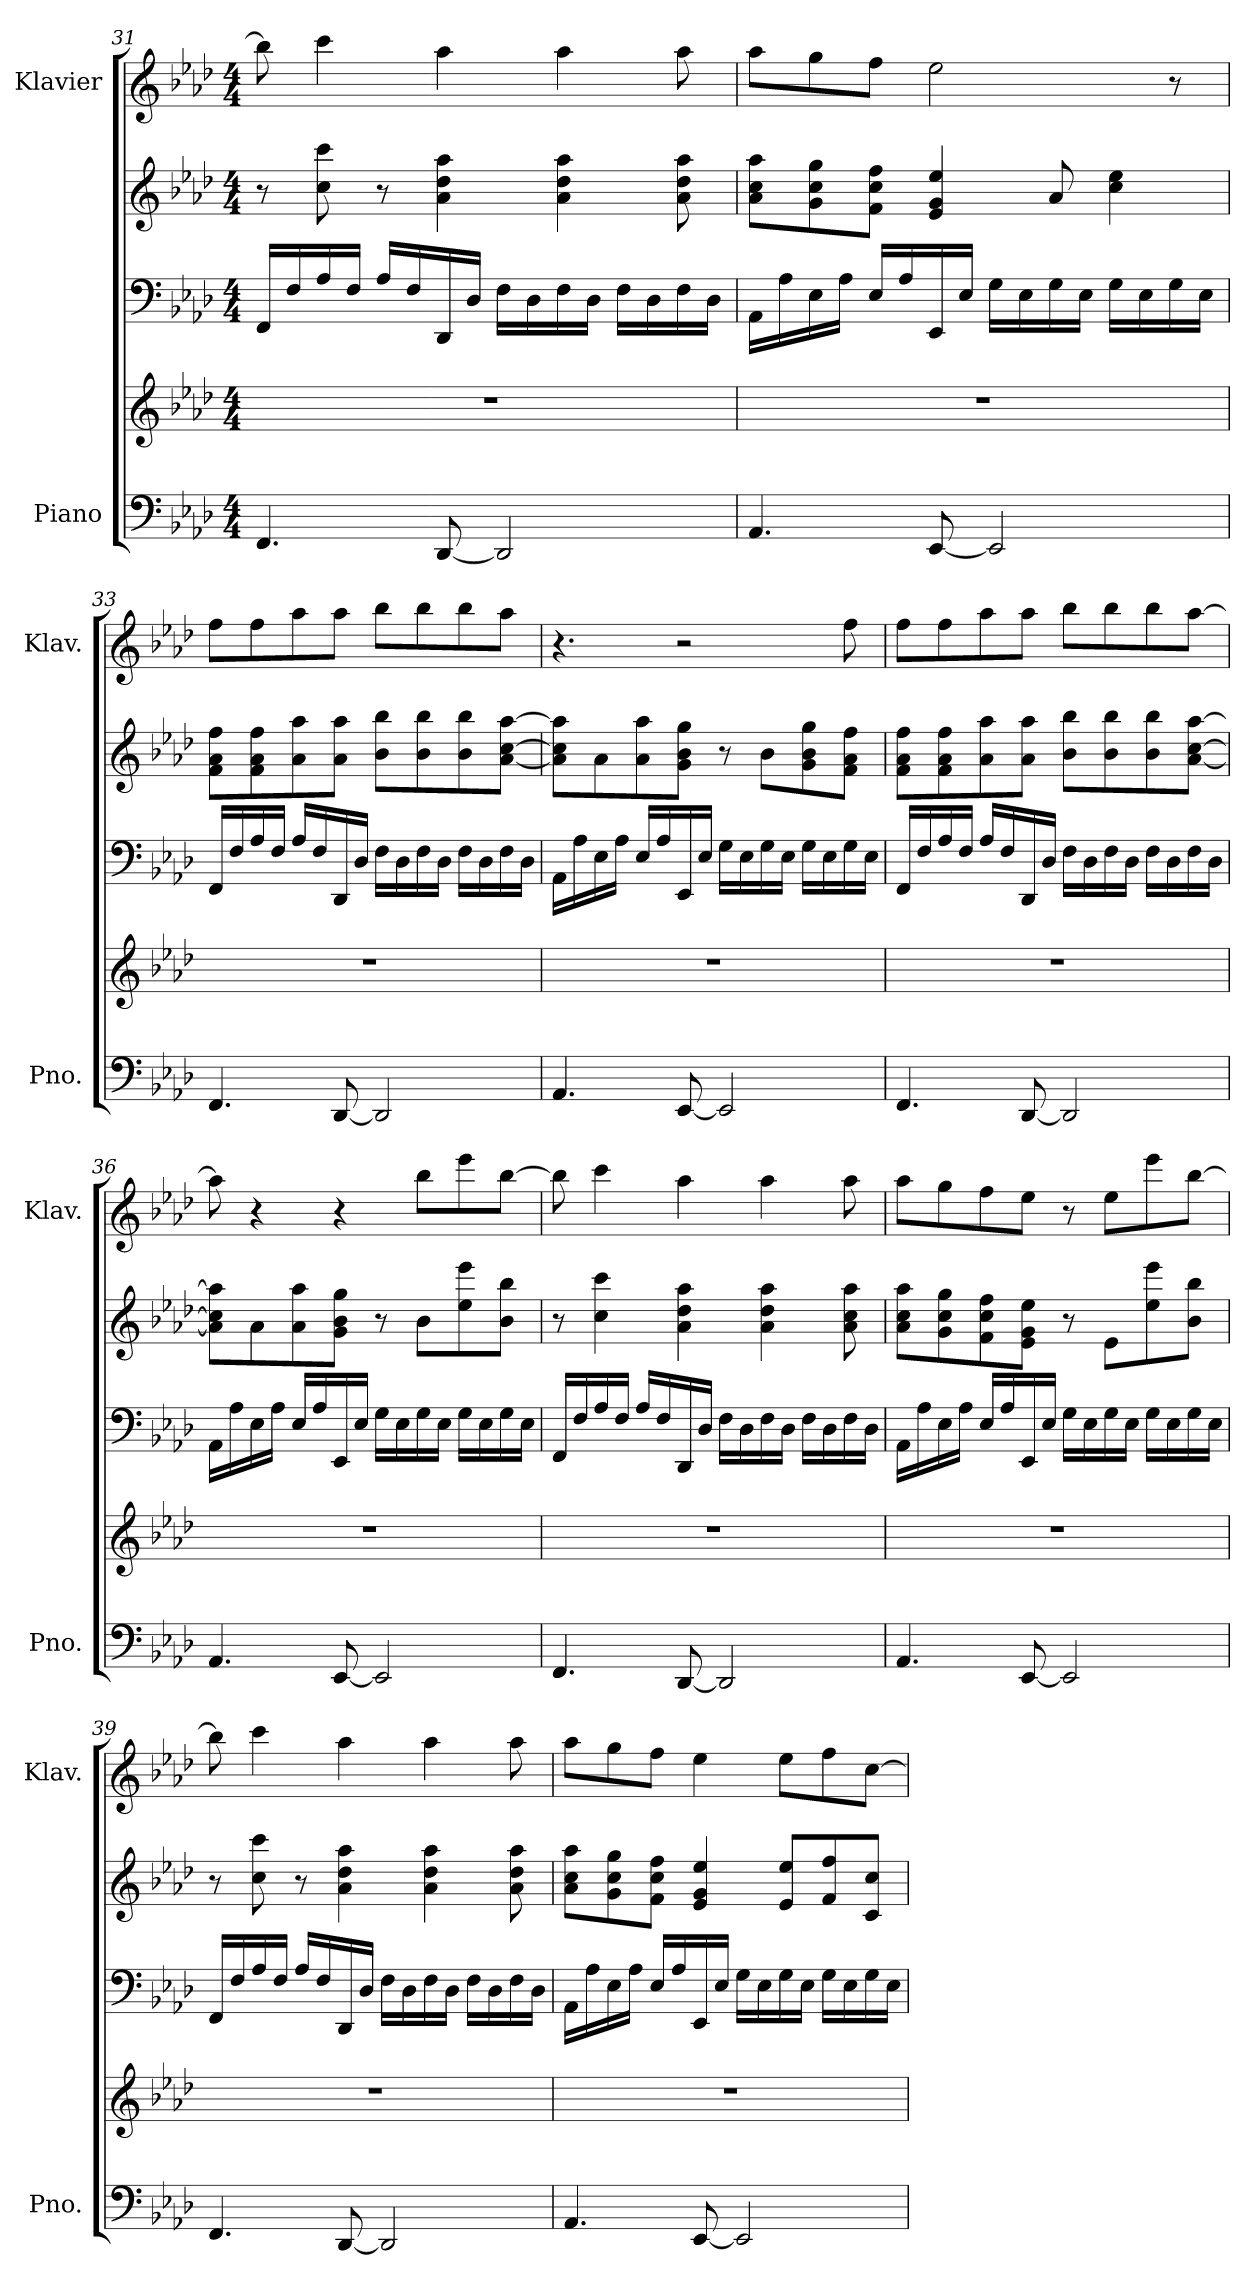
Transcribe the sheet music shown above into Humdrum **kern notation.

**kern	**kern	**kern	**kern	**kern
*part2	*part2	*part2	*part2	*part1
*staff5	*staff4	*staff3	*staff2	*staff1
*I"Piano	*	*	*	*I"Klavier
*I'Pno.	*	*	*	*I'Klav.
!!LO:PB:g=z
*clefF4	*clefG2	*clefF4	*clefG2	*clefG2
*k[b-e-a-d-]	*k[b-e-a-d-]	*k[b-e-a-d-]	*k[b-e-a-d-]	*k[b-e-a-d-]
*M4/4	*M4/4	*M4/4	*M4/4	*M4/4
=31	=31	=31	=31	=31
4.FF/	1r	16FF/LL	8r	8bb-\]
.	.	16F/	.	.
.	.	16A-/	8cc\ 8ccc\	4ccc\
.	.	16F/JJ	.	.
.	.	16A-/LL	8r	.
.	.	16F/	.	.
[8DD-/	.	16DD-/	4a-\ 4dd-\ 4aa-\	4aa-\
.	.	16D-/JJ	.	.
2DD-/]	.	16F\LL	.	.
.	.	16D-\	.	.
.	.	16F\	4a-\ 4dd-\ 4aa-\	4aa-\
.	.	16D-\JJ	.	.
.	.	16F\LL	.	.
.	.	16D-\	.	.
.	.	16F\	8a-\ 8dd-\ 8aa-\	8aa-\
.	.	16D-\JJ	.	.
=32	=32	=32	=32	=32
4.AA-/	1r	16AA-\LL	8a-\ 8cc\ 8aa-\L	8aa-\L
.	.	16A-\	.	.
.	.	16E-\	8g\ 8cc\ 8gg\	8gg\
.	.	16A-\JJ	.	.
.	.	16E-/LL	8f\ 8cc\ 8ff\J	8ff\J
.	.	16A-/	.	.
[8EE-/	.	16EE-/	4e-/ 4g/ 4ee-/	2ee-\
.	.	16E-/JJ	.	.
2EE-/]	.	16G\LL	.	.
.	.	16E-\	.	.
.	.	16G\	8a-/	.
.	.	16E-\JJ	.	.
.	.	16G\LL	4cc\ 4ee-\	.
.	.	16E-\	.	.
.	.	16G\	.	8r
.	.	16E-\JJ	.	.
!!LO:LB:g=z
=33	=33	=33	=33	=33
4.FF/	1r	16FF/LL	8f\ 8a-\ 8ff\L	8ff\L
.	.	16F/	.	.
.	.	16A-/	8f\ 8a-\ 8ff\	8ff\
.	.	16F/JJ	.	.
.	.	16A-/LL	8a-\ 8aa-\	8aa-\
.	.	16F/	.	.
[8DD-/	.	16DD-/	8a-\ 8aa-\J	8aa-\J
.	.	16D-/JJ	.	.
2DD-/]	.	16F\LL	8b-\ 8bb-\L	8bb-\L
.	.	16D-\	.	.
.	.	16F\	8b-\ 8bb-\	8bb-\
.	.	16D-\JJ	.	.
.	.	16F\LL	8b-\ 8bb-\	8bb-\
.	.	16D-\	.	.
.	.	16F\	[8a-\ [8cc\ [8aa-\J	8aa-\J
.	.	16D-\JJ	.	.
=34	=34	=34	=34	=34
4.AA-/	1r	16AA-\LL	8a-\] 8cc\] 8aa-\]L	4.r
.	.	16A-\	.	.
.	.	16E-\	8a-\	.
.	.	16A-\JJ	.	.
.	.	16E-/LL	8a-\ 8aa-\	.
.	.	16A-/	.	.
[8EE-/	.	16EE-/	8g\ 8b-\ 8gg\J	2r
.	.	16E-/JJ	.	.
2EE-/]	.	16G\LL	8r	.
.	.	16E-\	.	.
.	.	16G\	8b-\L	.
.	.	16E-\JJ	.	.
.	.	16G\LL	8g\ 8b-\ 8gg\	.
.	.	16E-\	.	.
.	.	16G\	8f\ 8a-\ 8ff\J	8ff\
.	.	16E-\JJ	.	.
!!LO:PB:g=z
=35	=35	=35	=35	=35
4.FF/	1r	16FF/LL	8f\ 8a-\ 8ff\L	8ff\L
.	.	16F/	.	.
.	.	16A-/	8f\ 8a-\ 8ff\	8ff\
.	.	16F/JJ	.	.
.	.	16A-/LL	8a-\ 8aa-\	8aa-\
.	.	16F/	.	.
[8DD-/	.	16DD-/	8a-\ 8aa-\J	8aa-\J
.	.	16D-/JJ	.	.
2DD-/]	.	16F\LL	8b-\ 8bb-\L	8bb-\L
.	.	16D-\	.	.
.	.	16F\	8b-\ 8bb-\	8bb-\
.	.	16D-\JJ	.	.
.	.	16F\LL	8b-\ 8bb-\	8bb-\
.	.	16D-\	.	.
.	.	16F\	[8a-\ [8cc\ [8aa-\J	[8aa-\J
.	.	16D-\JJ	.	.
=36	=36	=36	=36	=36
4.AA-/	1r	16AA-\LL	8a-\] 8cc\] 8aa-\]L	8aa-\]
.	.	16A-\	.	.
.	.	16E-\	8a-\	4r
.	.	16A-\JJ	.	.
.	.	16E-/LL	8a-\ 8aa-\	.
.	.	16A-/	.	.
[8EE-/	.	16EE-/	8g\ 8b-\ 8gg\J	4r
.	.	16E-/JJ	.	.
2EE-/]	.	16G\LL	8r	.
.	.	16E-\	.	.
.	.	16G\	8b-\L	8bb-\L
.	.	16E-\JJ	.	.
.	.	16G\LL	8ee-\ 8eee-\	8eee-\
.	.	16E-\	.	.
.	.	16G\	8b-\ 8bb-\J	[8bb-\J
.	.	16E-\JJ	.	.
!!LO:LB:g=z
=37	=37	=37	=37	=37
4.FF/	1r	16FF/LL	8r	8bb-\]
.	.	16F/	.	.
.	.	16A-/	4cc\ 4ccc\	4ccc\
.	.	16F/JJ	.	.
.	.	16A-/LL	.	.
.	.	16F/	.	.
[8DD-/	.	16DD-/	4a-\ 4dd-\ 4aa-\	4aa-\
.	.	16D-/JJ	.	.
2DD-/]	.	16F\LL	.	.
.	.	16D-\	.	.
.	.	16F\	4a-\ 4dd-\ 4aa-\	4aa-\
.	.	16D-\JJ	.	.
.	.	16F\LL	.	.
.	.	16D-\	.	.
.	.	16F\	8a-\ 8cc\ 8aa-\	8aa-\
.	.	16D-\JJ	.	.
=38	=38	=38	=38	=38
4.AA-/	1r	16AA-\LL	8a-\ 8cc\ 8aa-\L	8aa-\L
.	.	16A-\	.	.
.	.	16E-\	8g\ 8cc\ 8gg\	8gg\
.	.	16A-\JJ	.	.
.	.	16E-/LL	8f\ 8cc\ 8ff\	8ff\
.	.	16A-/	.	.
[8EE-/	.	16EE-/	8e-\ 8g\ 8ee-\J	8ee-\J
.	.	16E-/JJ	.	.
2EE-/]	.	16G\LL	8r	8r
.	.	16E-\	.	.
.	.	16G\	8e-\L	8ee-\L
.	.	16E-\JJ	.	.
.	.	16G\LL	8ee-\ 8eee-\	8eee-\
.	.	16E-\	.	.
.	.	16G\	8b-\ 8bb-\J	[8bb-\J
.	.	16E-\JJ	.	.
!!LO:PB:g=z
=39	=39	=39	=39	=39
4.FF/	1r	16FF/LL	8r	8bb-\]
.	.	16F/	.	.
.	.	16A-/	8cc\ 8ccc\	4ccc\
.	.	16F/JJ	.	.
.	.	16A-/LL	8r	.
.	.	16F/	.	.
[8DD-/	.	16DD-/	4a-\ 4dd-\ 4aa-\	4aa-\
.	.	16D-/JJ	.	.
2DD-/]	.	16F\LL	.	.
.	.	16D-\	.	.
.	.	16F\	4a-\ 4dd-\ 4aa-\	4aa-\
.	.	16D-\JJ	.	.
.	.	16F\LL	.	.
.	.	16D-\	.	.
.	.	16F\	8a-\ 8dd-\ 8aa-\	8aa-\
.	.	16D-\JJ	.	.
=40	=40	=40	=40	=40
4.AA-/	1r	16AA-\LL	8a-\ 8cc\ 8aa-\L	8aa-\L
.	.	16A-\	.	.
.	.	16E-\	8g\ 8cc\ 8gg\	8gg\
.	.	16A-\JJ	.	.
.	.	16E-/LL	8f\ 8cc\ 8ff\J	8ff\J
.	.	16A-/	.	.
[8EE-/	.	16EE-/	4e-/ 4g/ 4ee-/	4ee-\
.	.	16E-/JJ	.	.
2EE-/]	.	16G\LL	.	.
.	.	16E-\	.	.
.	.	16G\	8e-/ 8ee-/L	8ee-\L
.	.	16E-\JJ	.	.
.	.	16G\LL	8f/ 8ff/	8ff\
.	.	16E-\	.	.
.	.	16G\	8c/ 8cc/J	[8cc\J
.	.	16E-\JJ	.	.
=	=	=	=	=
*-	*-	*-	*-	*-
